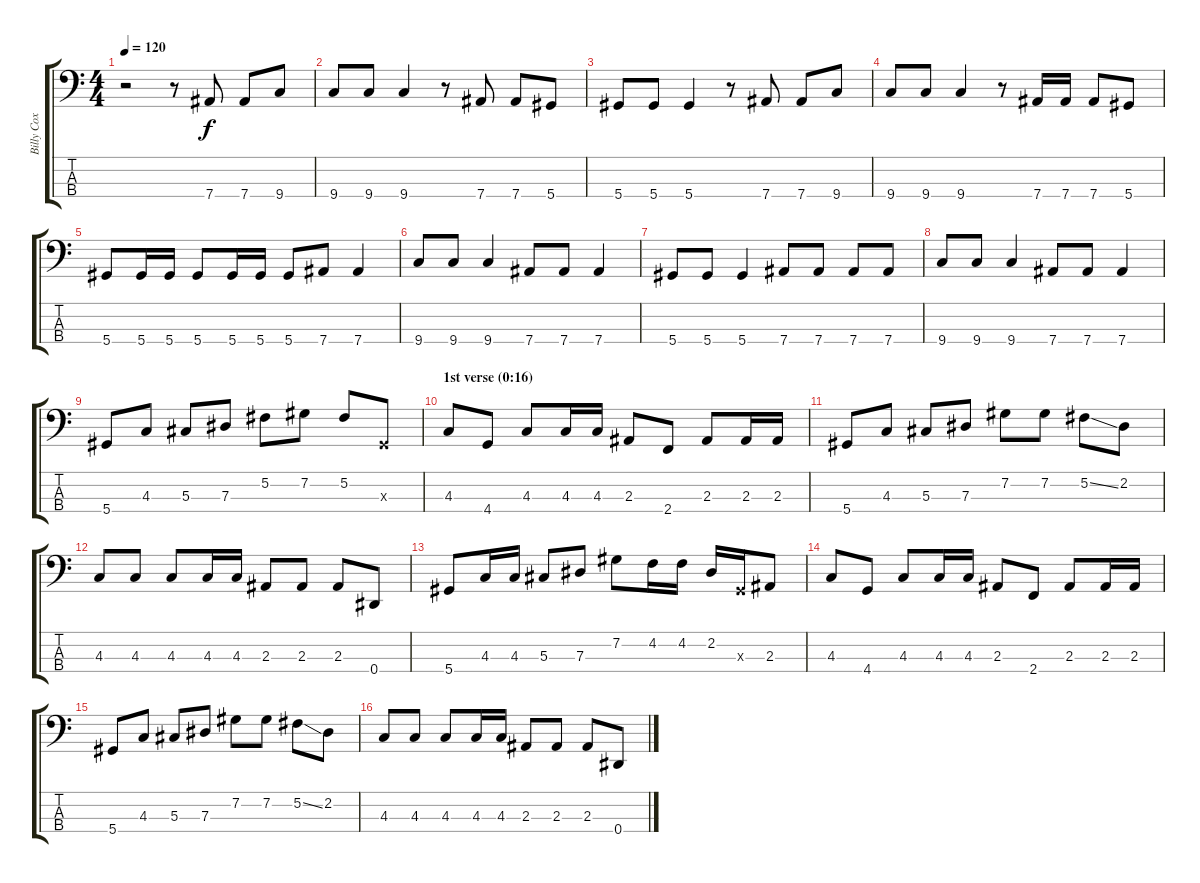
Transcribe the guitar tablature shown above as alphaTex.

\track ("Billy Cox" "Billy Cox") {instrument electricbassfinger}
\staff {score tabs}
\tuning (Gb2 Db2 Ab1 Eb1) {hide}
\ts (4 4)
\tempo 120
\clef f4
\ks c
r.2{dy f instrument electricbassfinger} r.8 7.4.8 7.4.8 9.4.8 |
9.4.8 9.4.8 9.4.4 r.8 7.4.8 7.4.8 5.4.8 |
5.4.8 5.4.8 5.4.4 r.8 7.4.8 7.4.8 9.4.8 |
9.4.8 9.4.8 9.4.4 r.8 7.4.16 7.4.16 7.4.8 5.4.8 |
5.4.8 5.4.16 5.4.16 5.4.8 5.4.16 5.4.16 5.4.8 7.4.8 7.4.4 |
9.4.8 9.4.8 9.4.4 7.4.8 7.4.8 7.4.4 |
5.4.8 5.4.8 5.4.4 7.4.8 7.4.8 7.4.8 7.4.8 |
9.4.8 9.4.8 9.4.4 7.4.8 7.4.8 7.4.4 |
5.4.8 4.3.8 5.3.8 7.3.8 5.2.8 7.2.8 5.2.8 0.3{x}.8 |
\section ("" "1st verse (0:16)")
4.3.8 4.4.8 4.3.8 4.3.16 4.3.16 2.3.8 2.4.8 2.3.8 2.3.16 2.3.16 |
5.4.8 4.3.8 5.3.8 7.3.8 7.2.8 7.2.8 5.2{ss}.8 2.2.8 |
4.3.8 4.3.8 4.3.8 4.3.16 4.3.16 2.3.8 2.3.8 2.3.8 0.4.8 |
5.4.8 4.3.16 4.3.16 5.3.8 7.3.8 7.2.8 4.2.16 4.2.16 2.2.16 0.3{x}.16 2.3.8 |
4.3.8 4.4.8 4.3.8 4.3.16 4.3.16 2.3.8 2.4.8 2.3.8 2.3.16 2.3.16 |
5.4.8 4.3.8 5.3.8 7.3.8 7.2.8 7.2.8 5.2{ss}.8 2.2.8 |
4.3.8 4.3.8 4.3.8 4.3.16 4.3.16 2.3.8 2.3.8 2.3.8 0.4.8
